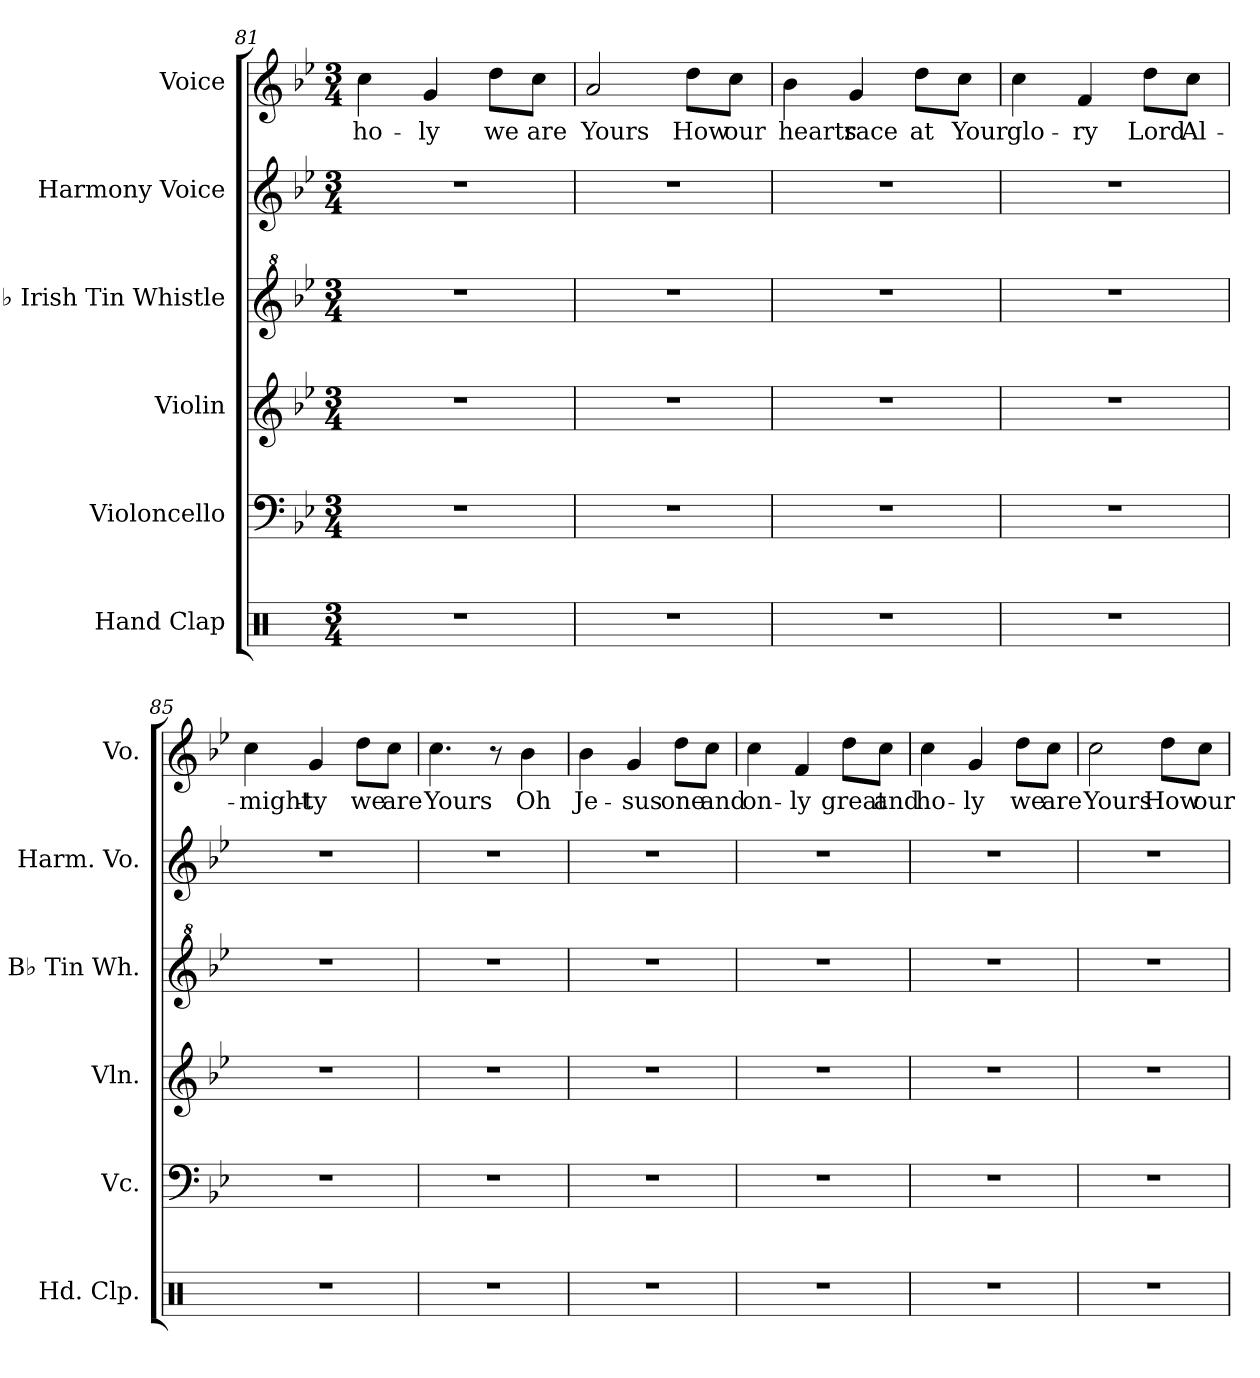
**kern	**kern	**kern	**kern	**kern	**kern	**text
*part6	*part5	*part4	*part3	*part2	*part1	*part1
*staff6	*staff5	*staff4	*staff3	*staff2	*staff1	*staff1
*I"Hand Clap	*I"Violoncello	*I"Violin	*I"B♭ Irish Tin Whistle	*I"Harmony Voice	*I"Voice	*
*I'Hd. Clp.	*I'Vc.	*I'Vln.	*I'B♭ Tin Wh.	*I'Harm. Vo.	*I'Vo.	*
*clefX	*clefF4	*clefG2	*clefG^2	*clefG2	*clefG2	*
*k[]	*k[b-e-]	*k[b-e-]	*k[b-e-]	*k[b-e-]	*k[b-e-]	*
*M3/4	*M3/4	*M3/4	*M3/4	*M3/4	*M3/4	*
=81	=81	=81	=81	=81	=81	=81
!	!	!	!	!	!	!LO:LY:b
2.r	2.r	2.r	2.r	2.r	4cc\	ho-
!	!	!	!	!	!	!LO:LY:b
.	.	.	.	.	4g/	-ly
!	!	!	!	!	!	!LO:LY:b
.	.	.	.	.	8dd\L	we
!	!	!	!	!	!	!LO:LY:b
.	.	.	.	.	8cc\J	are
=82	=82	=82	=82	=82	=82	=82
!	!	!	!	!	!	!LO:LY:b
2.r	2.r	2.r	2.r	2.r	2a/	Yours
!	!	!	!	!	!	!LO:LY:b
.	.	.	.	.	8dd\L	How
!	!	!	!	!	!	!LO:LY:b
.	.	.	.	.	8cc\J	our
!!LO:LB:g=z
=83	=83	=83	=83	=83	=83	=83
!	!	!	!	!	!	!LO:LY:b
2.r	2.r	2.r	2.r	2.r	4b-\	hearts
!	!	!	!	!	!	!LO:LY:b
.	.	.	.	.	4g/	race
!	!	!	!	!	!	!LO:LY:b
.	.	.	.	.	8dd\L	at
!	!	!	!	!	!	!LO:LY:b
.	.	.	.	.	8cc\J	Your
=84	=84	=84	=84	=84	=84	=84
!	!	!	!	!	!	!LO:LY:b
2.r	2.r	2.r	2.r	2.r	4cc\	glo-
!	!	!	!	!	!	!LO:LY:b
.	.	.	.	.	4f/	-ry
!	!	!	!	!	!	!LO:LY:b
.	.	.	.	.	8dd\L	Lord
!	!	!	!	!	!	!LO:LY:b
.	.	.	.	.	8cc\J	Al-
=85	=85	=85	=85	=85	=85	=85
!	!	!	!	!	!	!LO:LY:b
2.r	2.r	2.r	2.r	2.r	4cc\	-might-
!	!	!	!	!	!	!LO:LY:b
.	.	.	.	.	4g/	-ty
!	!	!	!	!	!	!LO:LY:b
.	.	.	.	.	8dd\L	we
!	!	!	!	!	!	!LO:LY:b
.	.	.	.	.	8cc\J	are
=86	=86	=86	=86	=86	=86	=86
!	!	!	!	!	!	!LO:LY:b
2.r	2.r	2.r	2.r	2.r	4.cc\	Yours
.	.	.	.	.	8r	.
!	!	!	!	!	!	!LO:LY:b
.	.	.	.	.	4b-\	Oh
!!LO:PB:g=z
=87	=87	=87	=87	=87	=87	=87
!	!	!	!	!	!	!LO:LY:b
2.r	2.r	2.r	2.r	2.r	4b-\	Je-
!	!	!	!	!	!	!LO:LY:b
.	.	.	.	.	4g/	-sus
!	!	!	!	!	!	!LO:LY:b
.	.	.	.	.	8dd\L	one
!	!	!	!	!	!	!LO:LY:b
.	.	.	.	.	8cc\J	and
=88	=88	=88	=88	=88	=88	=88
!	!	!	!	!	!	!LO:LY:b
2.r	2.r	2.r	2.r	2.r	4cc\	on-
!	!	!	!	!	!	!LO:LY:b
.	.	.	.	.	4f/	-ly
!	!	!	!	!	!	!LO:LY:b
.	.	.	.	.	8dd\L	great
!	!	!	!	!	!	!LO:LY:b
.	.	.	.	.	8cc\J	and
=89	=89	=89	=89	=89	=89	=89
!	!	!	!	!	!	!LO:LY:b
2.r	2.r	2.r	2.r	2.r	4cc\	ho-
!	!	!	!	!	!	!LO:LY:b
.	.	.	.	.	4g/	-ly
!	!	!	!	!	!	!LO:LY:b
.	.	.	.	.	8dd\L	we
!	!	!	!	!	!	!LO:LY:b
.	.	.	.	.	8cc\J	are
=90	=90	=90	=90	=90	=90	=90
!	!	!	!	!	!	!LO:LY:b
2.r	2.r	2.r	2.r	2.r	2cc\	Yours
!	!	!	!	!	!	!LO:LY:b
.	.	.	.	.	8dd\L	How
!	!	!	!	!	!	!LO:LY:b
.	.	.	.	.	8cc\J	our
=	=	=	=	=	=	=
*-	*-	*-	*-	*-	*-	*-
